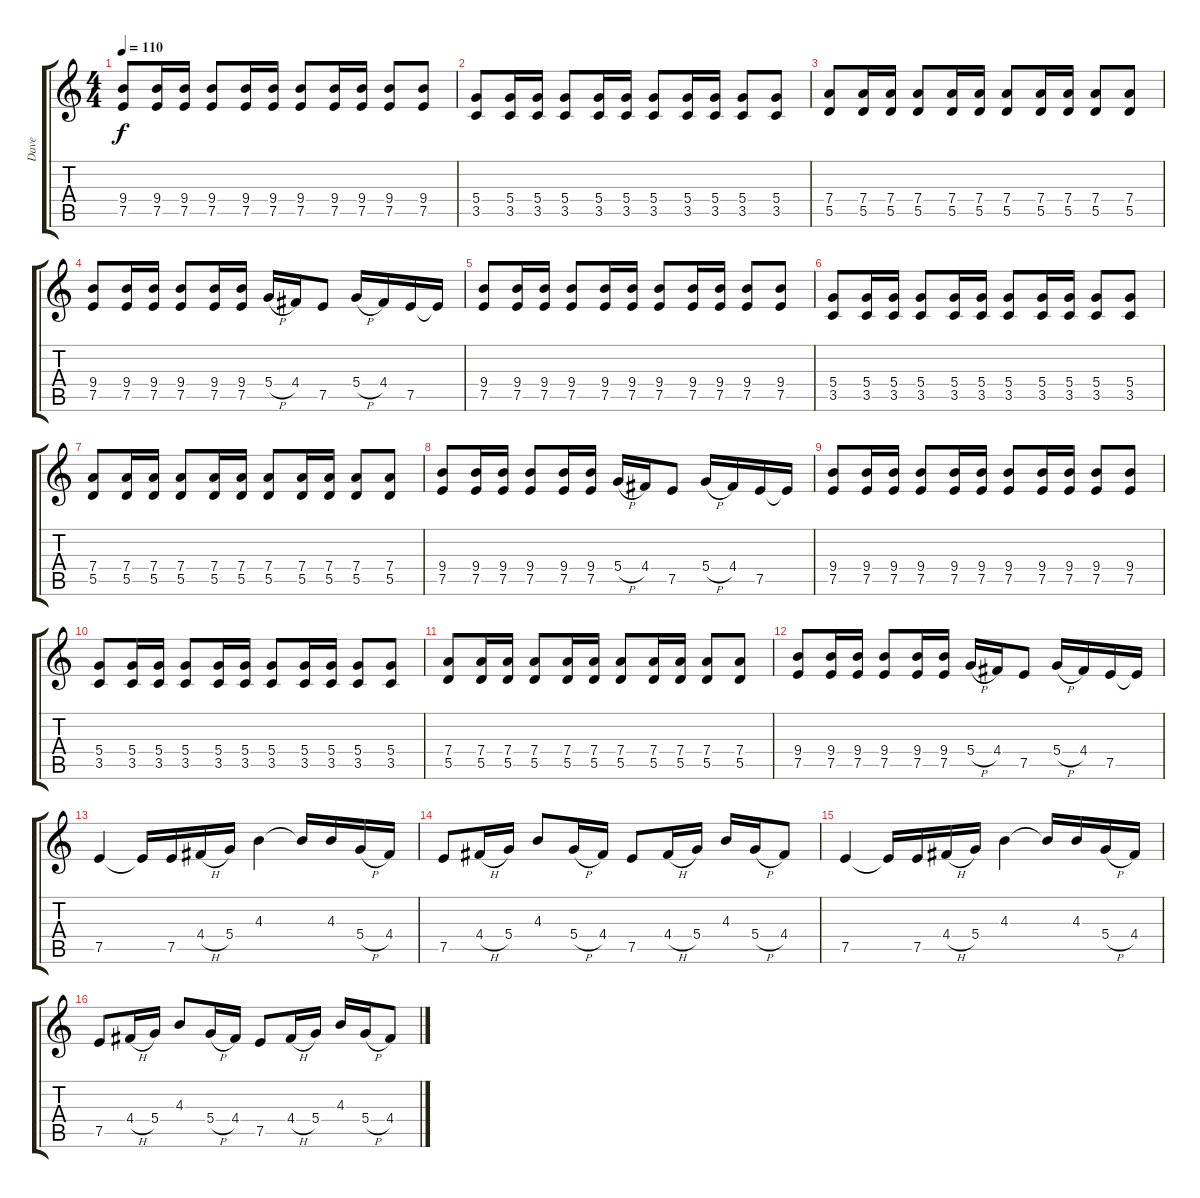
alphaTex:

\track ("Dave" "Dave") {instrument distortionguitar}
\staff {score tabs}
\tuning (E4 B3 G3 D3 A2 E2) {hide}
\ts (4 4)
\tempo 110
\clef g2
\ks c
(9.4 7.5).8{dy f} (9.4 7.5).16 (9.4 7.5).16 (9.4 7.5).8 (9.4 7.5).16 (9.4 7.5).16 (9.4 7.5).8 (9.4 7.5).16 (9.4 7.5).16 (9.4 7.5).8 (9.4 7.5).8 |
(5.4 3.5).8 (5.4 3.5).16 (5.4 3.5).16 (5.4 3.5).8 (5.4 3.5).16 (5.4 3.5).16 (5.4 3.5).8 (5.4 3.5).16 (5.4 3.5).16 (5.4 3.5).8 (5.4 3.5).8 |
(7.4 5.5).8 (7.4 5.5).16 (7.4 5.5).16 (7.4 5.5).8 (7.4 5.5).16 (7.4 5.5).16 (7.4 5.5).8 (7.4 5.5).16 (7.4 5.5).16 (7.4 5.5).8 (7.4 5.5).8 |
(9.4 7.5).8 (9.4 7.5).16 (9.4 7.5).16 (9.4 7.5).8 (9.4 7.5).16 (9.4 7.5).16 5.4{h}.16 4.4.16 7.5.8 5.4{h}.16 4.4.16 7.5.16 7.5{t}.16 |
(9.4 7.5).8 (9.4 7.5).16 (9.4 7.5).16 (9.4 7.5).8 (9.4 7.5).16 (9.4 7.5).16 (9.4 7.5).8 (9.4 7.5).16 (9.4 7.5).16 (9.4 7.5).8 (9.4 7.5).8 |
(5.4 3.5).8 (5.4 3.5).16 (5.4 3.5).16 (5.4 3.5).8 (5.4 3.5).16 (5.4 3.5).16 (5.4 3.5).8 (5.4 3.5).16 (5.4 3.5).16 (5.4 3.5).8 (5.4 3.5).8 |
(7.4 5.5).8 (7.4 5.5).16 (7.4 5.5).16 (7.4 5.5).8 (7.4 5.5).16 (7.4 5.5).16 (7.4 5.5).8 (7.4 5.5).16 (7.4 5.5).16 (7.4 5.5).8 (7.4 5.5).8 |
(9.4 7.5).8 (9.4 7.5).16 (9.4 7.5).16 (9.4 7.5).8 (9.4 7.5).16 (9.4 7.5).16 5.4{h}.16 4.4.16 7.5.8 5.4{h}.16 4.4.16 7.5.16 7.5{t}.16 |
(9.4 7.5).8 (9.4 7.5).16 (9.4 7.5).16 (9.4 7.5).8 (9.4 7.5).16 (9.4 7.5).16 (9.4 7.5).8 (9.4 7.5).16 (9.4 7.5).16 (9.4 7.5).8 (9.4 7.5).8 |
(5.4 3.5).8 (5.4 3.5).16 (5.4 3.5).16 (5.4 3.5).8 (5.4 3.5).16 (5.4 3.5).16 (5.4 3.5).8 (5.4 3.5).16 (5.4 3.5).16 (5.4 3.5).8 (5.4 3.5).8 |
(7.4 5.5).8 (7.4 5.5).16 (7.4 5.5).16 (7.4 5.5).8 (7.4 5.5).16 (7.4 5.5).16 (7.4 5.5).8 (7.4 5.5).16 (7.4 5.5).16 (7.4 5.5).8 (7.4 5.5).8 |
(9.4 7.5).8 (9.4 7.5).16 (9.4 7.5).16 (9.4 7.5).8 (9.4 7.5).16 (9.4 7.5).16 5.4{h}.16 4.4.16 7.5.8 5.4{h}.16 4.4.16 7.5.16 7.5{t}.16 |
7.5.4 7.5{t}.16 7.5.16 4.4{h}.16 5.4.16 4.3.4 4.3{t}.16 4.3.16 5.4{h}.16 4.4.16 |
7.5.8 4.4{h}.16 5.4.16 4.3.8 5.4{h}.16 4.4.16 7.5.8 4.4{h}.16 5.4.16 4.3.16 5.4{h}.16 4.4.8 |
7.5.4 7.5{t}.16 7.5.16 4.4{h}.16 5.4.16 4.3.4 4.3{t}.16 4.3.16 5.4{h}.16 4.4.16 |
7.5.8 4.4{h}.16 5.4.16 4.3.8 5.4{h}.16 4.4.16 7.5.8 4.4{h}.16 5.4.16 4.3.16 5.4{h}.16 4.4.8
